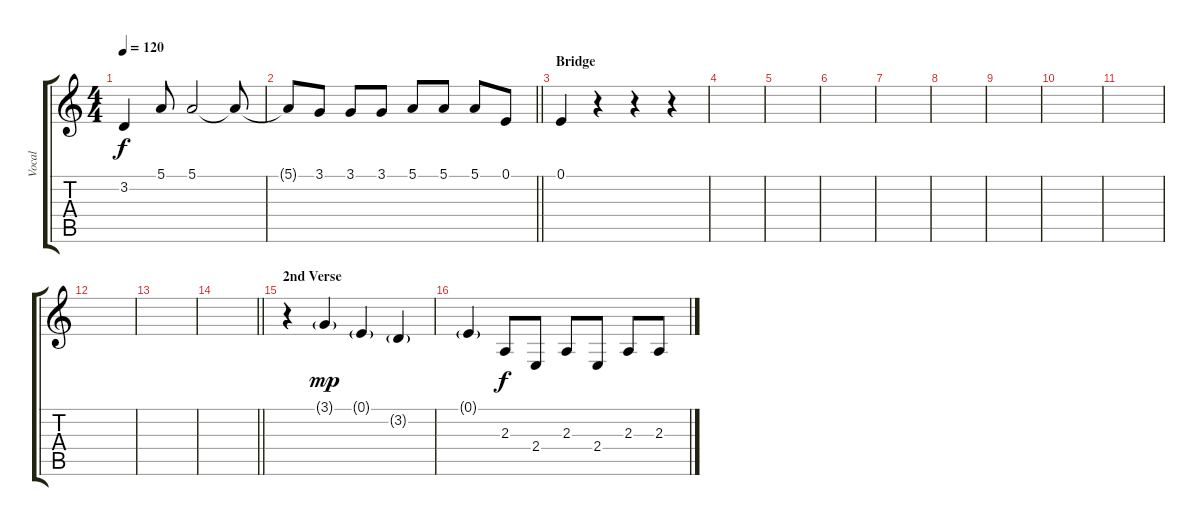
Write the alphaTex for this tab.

\track ("Vocal" "Vocal") {instrument lead2sawtooth}
\staff {score tabs}
\tuning (E4 B3 G3 D3 A2 D2) {hide}
\ts (4 4)
\tempo 120
\clef g2
\ks c
3.2.4{dy f} 5.1.8 5.1.2 5.1{t}.8 |
\barLineRight lightlight
5.1{t}.8 3.1.8 3.1.8 3.1.8 5.1.8 5.1.8 5.1.8 0.1.8 |
\section ("" "Bridge")
0.1.4 r.4 r.4 r.4 |
|
|
|
|
|
|
|
|
|
|
\barLineRight lightlight
|
\section ("" "2nd Verse")
r.4 3.1{g}.4{dy mp} 0.1{g}.4 3.2{g}.4 |
0.1{g}.4 2.3.8{dy f} 2.4.8 2.3.8 2.4.8 2.3.8 2.3.8
